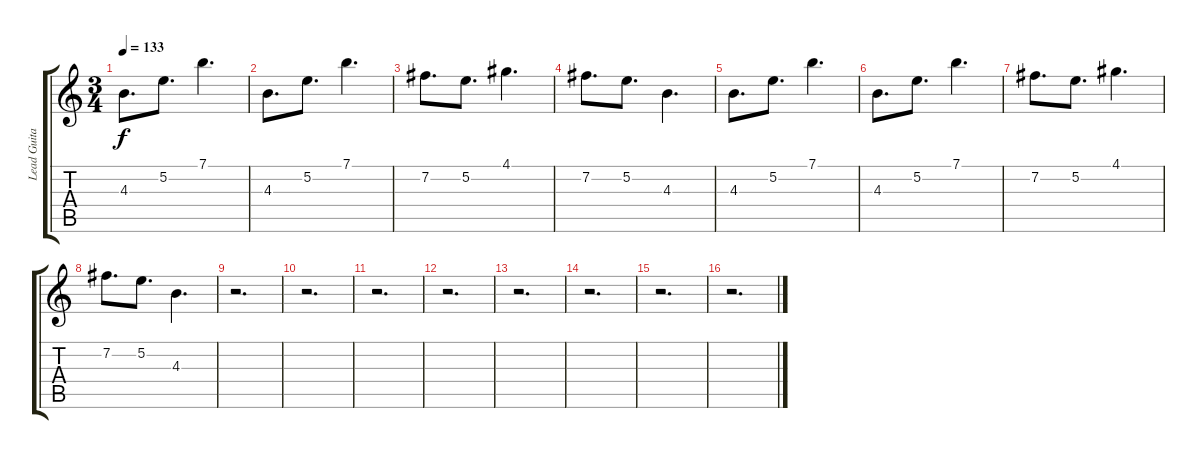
\track ("Lead Guitar" "Lead Guita") {instrument distortionguitar}
\staff {score tabs}
\tuning (E4 B3 G3 D3 A2 E2) {hide}
\ts (3 4)
\tempo 133
\clef g2
\ks c
4.3.8{d dy f} 5.2.8{d} 7.1.4{d} |
4.3.8{d} 5.2.8{d} 7.1.4{d} |
7.2.8{d} 5.2.8{d} 4.1.4{d} |
7.2.8{d} 5.2.8{d} 4.3.4{d} |
4.3.8{d} 5.2.8{d} 7.1.4{d} |
4.3.8{d} 5.2.8{d} 7.1.4{d} |
7.2.8{d} 5.2.8{d} 4.1.4{d} |
7.2.8{d} 5.2.8{d} 4.3.4{d} |
r.2{d} |
r.2{d} |
r.2{d} |
r.2{d} |
r.2{d} |
r.2{d} |
r.2{d} |
r.2{d}
